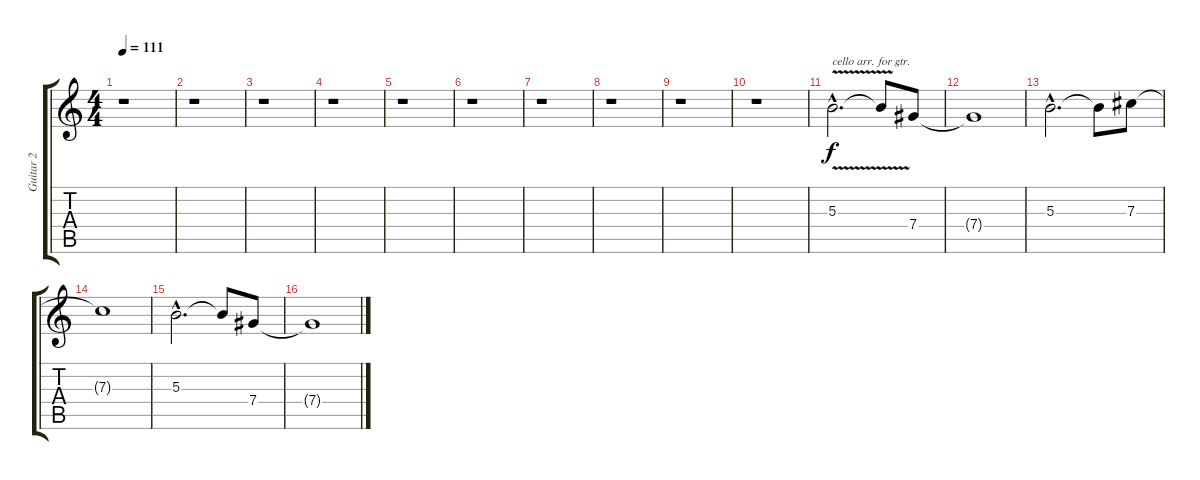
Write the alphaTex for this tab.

\track ("Guitar 2" "Guitar 2") {instrument distortionguitar}
\staff {score tabs}
\tuning (Eb4 Bb3 Gb3 Db3 Ab2 Db2) {hide}
\ts (4 4)
\tempo 111
\clef g2
\ks c
r.1{dy f} |
r.1 |
r.1 |
r.1 |
r.1 |
r.1 |
r.1 |
r.1 |
r.1 |
r.1 |
5.3{v hac}.2{d txt "cello arr. for gtr." instrument cello} 5.3{t}.8 7.4.8 |
7.4{t}.1 |
5.3{hac}.2{d} 5.3{t}.8 7.3.8 |
7.3{t}.1 |
5.3{hac}.2{d} 5.3{t}.8 7.4.8 |
7.4{t}.1
